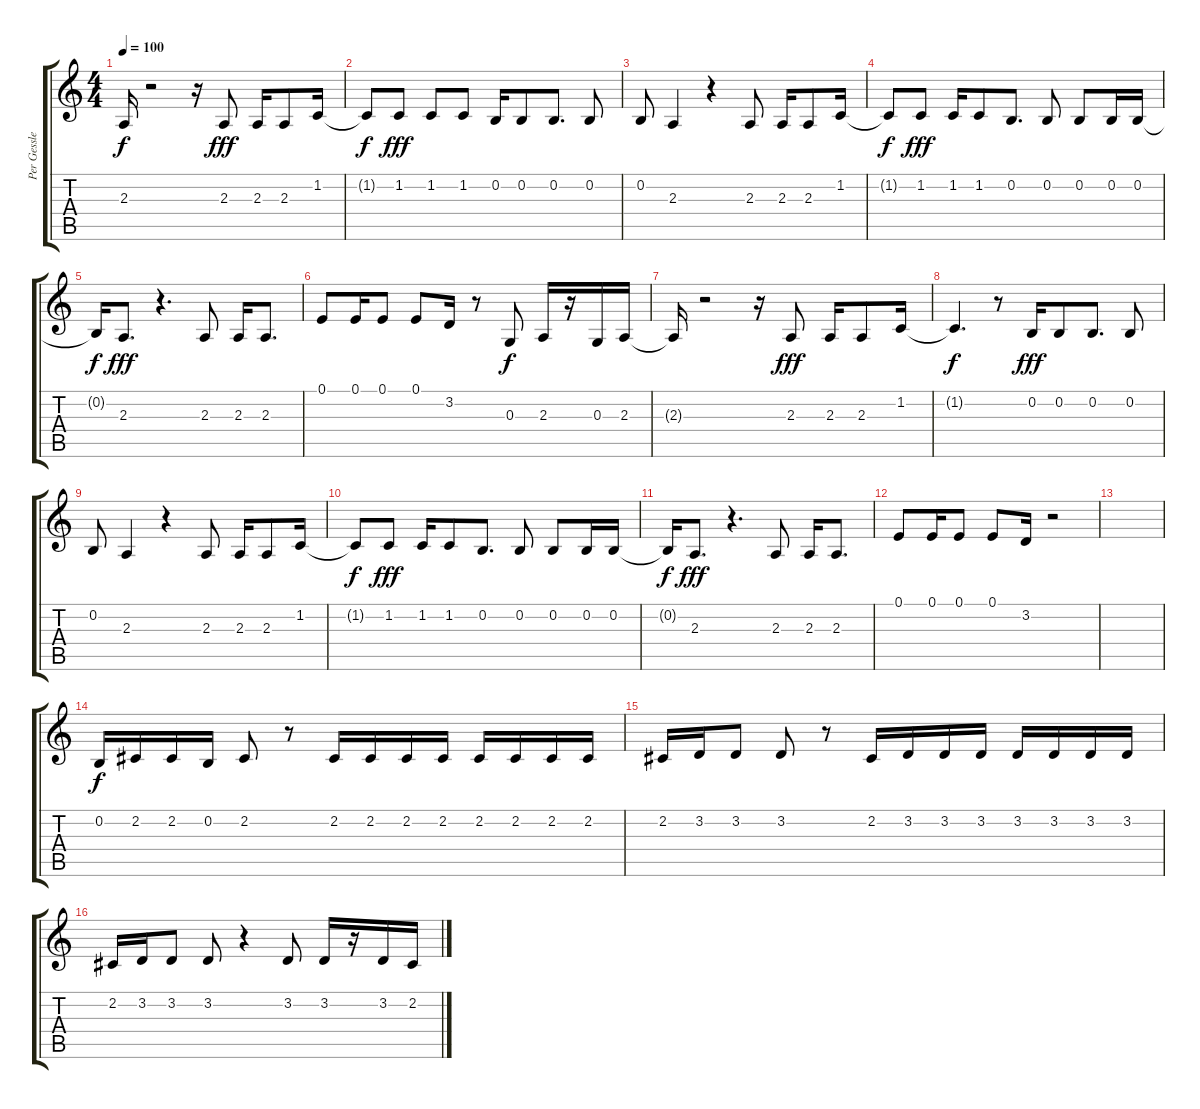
\track ("Per Gessle" "Per Gessle") {instrument baritonesax}
\staff {score tabs}
\tuning (E4 B3 G3 D3 A2 E2) {hide}
\ts (4 4)
\tempo 100
\clef g2
\ks c
2.3{t}.16{dy f} r.2 r.16 2.3.8{dy fff} 2.3.16 2.3.8 1.2.16 |
1.2{t}.8{dy f} 1.2.8{dy fff} 1.2.8 1.2.8 0.2.16 0.2.8 0.2.8{d} 0.2.8 |
0.2.8 2.3.4 r.4 2.3.8 2.3.16 2.3.8 1.2.16 |
1.2{t}.8{dy f} 1.2.8{dy fff} 1.2.16 1.2.8 0.2.8{d} 0.2.8 0.2.8 0.2.16 0.2.16 |
0.2{t}.16{dy f} 2.3.8{d dy fff} r.4{d} 2.3.8 2.3.16 2.3.8{d} |
0.1.8 0.1.16 0.1.8 0.1.8 3.2.16 r.8 0.3.8{dy f} 2.3.16 r.16 0.3.16 2.3.16 |
2.3{t}.16 r.2 r.16 2.3.8{dy fff} 2.3.16 2.3.8 1.2.16 |
1.2{t}.4{d dy f} r.8 0.2.16{dy fff} 0.2.8 0.2.8{d} 0.2.8 |
0.2.8 2.3.4 r.4 2.3.8 2.3.16 2.3.8 1.2.16 |
1.2{t}.8{dy f} 1.2.8{dy fff} 1.2.16 1.2.8 0.2.8{d} 0.2.8 0.2.8 0.2.16 0.2.16 |
0.2{t}.16{dy f} 2.3.8{d dy fff} r.4{d} 2.3.8 2.3.16 2.3.8{d} |
0.1.8 0.1.16 0.1.8 0.1.8 3.2.16 r.2 |
|
0.2.16{dy f} 2.2.16 2.2.16 0.2.16 2.2.8 r.8 2.2.16 2.2.16 2.2.16 2.2.16 2.2.16 2.2.16 2.2.16 2.2.16 |
2.2.16 3.2.16 3.2.8 3.2.8 r.8 2.2.16 3.2.16 3.2.16 3.2.16 3.2.16 3.2.16 3.2.16 3.2.16 |
2.2.16 3.2.16 3.2.8 3.2.8 r.4 3.2.8 3.2.16 r.16 3.2.16 2.2.16
